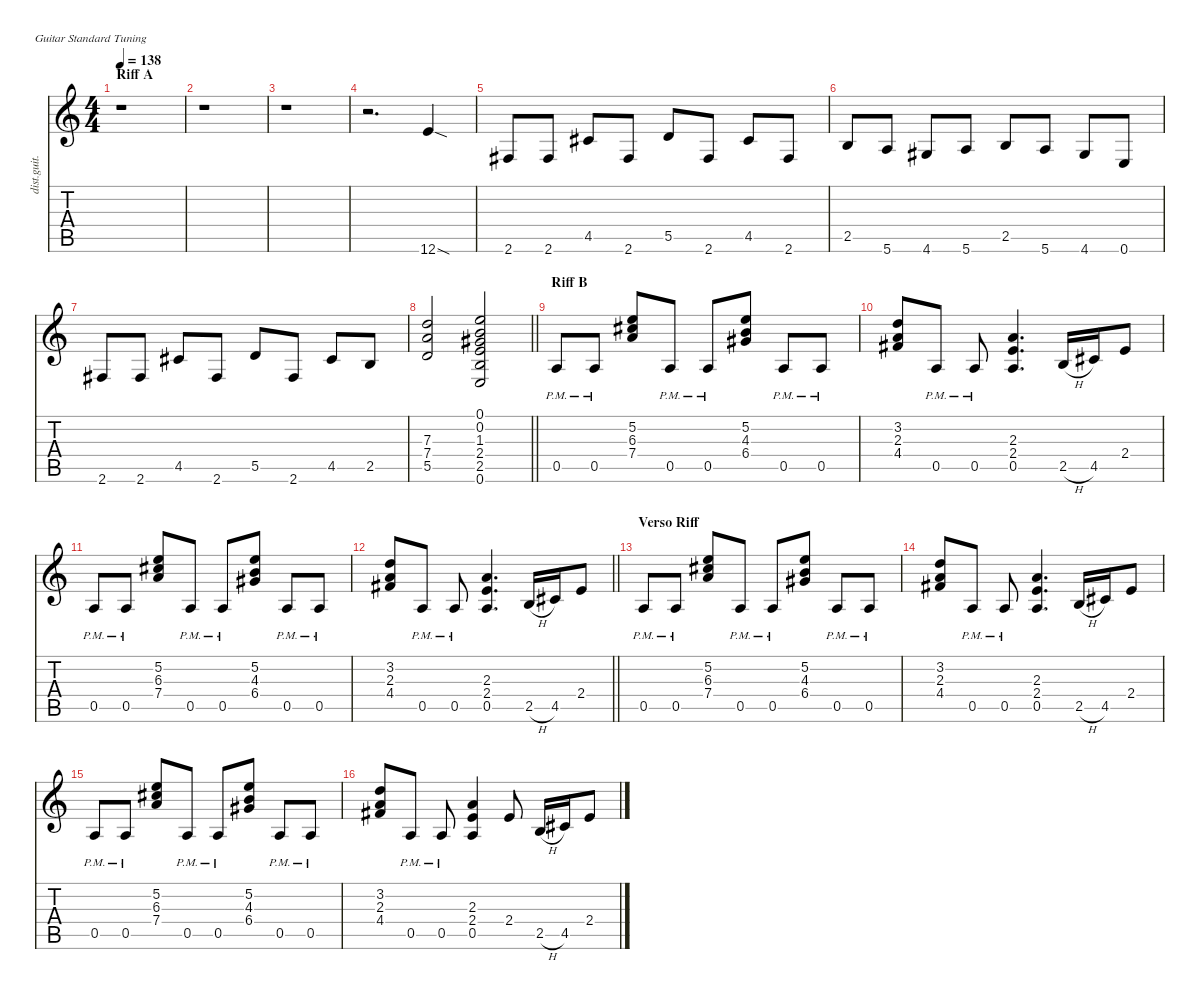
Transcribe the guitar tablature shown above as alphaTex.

\defaultSystemsLayout 4
\hideDynamics
\bracketExtendMode nobrackets
\otherSystemsTrackNameOrientation horizontal
\track ("Randy Rhoads" "dist.guit.") {instrument distortionguitar}
\staff {score tabs}
\tuning (E4 B3 G3 D3 A2 E2)
\ts (4 4)
\section ("" "Riff A")
\tempo 138
\clef g2
\ks c
r.1{dy f beam Down} |
r.1{beam Down} |
r.1{beam Down} |
r.2{d beam Down} 12.6{sod}.4{beam Up} |
2.6{acc #}.8{beam Up} 2.6{acc #}.8{beam Up} 4.5{acc #}.8{beam Up} 2.6{acc #}.8{beam Up} 5.5.8{beam Up} 2.6{acc #}.8{beam Up} 4.5{acc #}.8{beam Up} 2.6{acc #}.8{beam Up} |
2.5.8{beam Up} 5.6.8{beam Up} 4.6{acc #}.8{beam Up} 5.6.8{beam Up} 2.5.8{beam Up} 5.6.8{beam Up} 4.6{acc #}.8{beam Up} 0.6.8{beam Up} |
2.6{acc #}.8{beam Up} 2.6{acc #}.8{beam Up} 4.5{acc #}.8{beam Up} 2.6{acc #}.8{beam Up} 5.5.8{beam Up} 2.6{acc #}.8{beam Up} 4.5{acc #}.8{beam Up} 2.5.8{beam Up} |
\barLineRight lightlight
(7.3 7.4 5.5).2{beam Up} (0.1 0.2 1.3{acc #} 2.4 2.5 0.6).2{beam Up} |
\section ("" "Riff B")
0.5{pm}.8{beam Up} 0.5{pm}.8{beam Up} (5.2 6.3{acc #} 7.4).8{beam Up} 0.5{pm}.8{beam Up} 0.5{pm}.8{beam Up} (5.2 4.3 6.4{acc #}).8{beam Up} 0.5{pm}.8{beam Up} 0.5{pm}.8{beam Up} |
(3.2 2.3 4.4{acc #}).8{beam Up} 0.5{pm}.8{beam Up} 0.5{pm}.8{beam Up} (2.3 2.4 0.5).4{d beam Up} 2.5{h}.16{beam Up} 4.5{acc #}.16{beam Up} 2.4.8{beam Up} |
0.5{pm}.8{beam Up} 0.5{pm}.8{beam Up} (5.2 6.3{acc #} 7.4).8{beam Up} 0.5{pm}.8{beam Up} 0.5{pm}.8{beam Up} (5.2 4.3 6.4{acc #}).8{beam Up} 0.5{pm}.8{beam Up} 0.5{pm}.8{beam Up} |
\barLineRight lightlight
(3.2 2.3 4.4{acc #}).8{beam Up} 0.5{pm}.8{beam Up} 0.5{pm}.8{beam Up} (2.3 2.4 0.5).4{d beam Up} 2.5{h}.16{beam Up} 4.5{acc #}.16{beam Up} 2.4.8{beam Up} |
\section ("" "Verso Riff")
0.5{pm}.8{beam Up} 0.5{pm}.8{beam Up} (5.2 6.3{acc #} 7.4).8{beam Up} 0.5{pm}.8{beam Up} 0.5{pm}.8{beam Up} (5.2 4.3 6.4{acc #}).8{beam Up} 0.5{pm}.8{beam Up} 0.5{pm}.8{beam Up} |
(3.2 2.3 4.4{acc #}).8{beam Up} 0.5{pm}.8{beam Up} 0.5{pm}.8{beam Up} (2.3 2.4 0.5).4{d beam Up} 2.5{h}.16{beam Up} 4.5{acc #}.16{beam Up} 2.4.8{beam Up} |
0.5{pm}.8{beam Up} 0.5{pm}.8{beam Up} (5.2 6.3{acc #} 7.4).8{beam Up} 0.5{pm}.8{beam Up} 0.5{pm}.8{beam Up} (5.2 4.3 6.4{acc #}).8{beam Up} 0.5{pm}.8{beam Up} 0.5{pm}.8{beam Up} |
(3.2 2.3 4.4{acc #}).8{beam Up} 0.5{pm}.8{beam Up} 0.5{pm}.8{beam Up} (2.3 2.4 0.5).4{beam Up} 2.4.8{beam Up} 2.5{h}.16{beam Up} 4.5{acc #}.16{beam Up} 2.4.8{beam Up}
